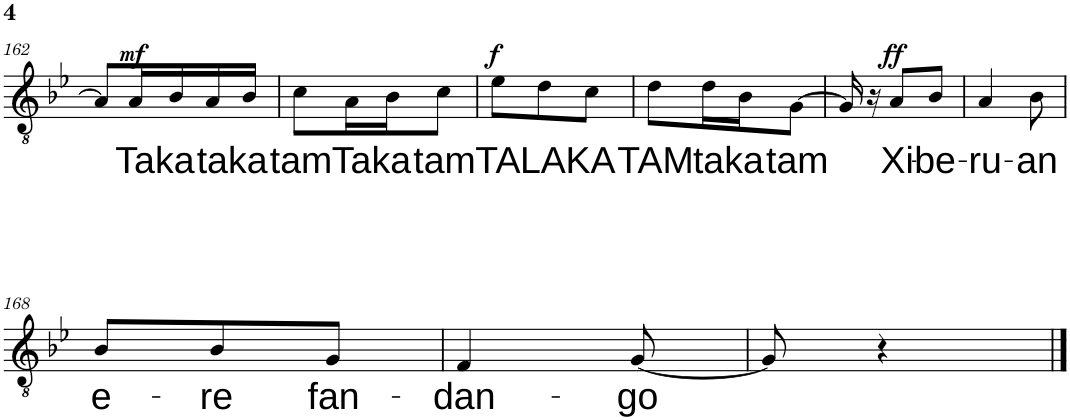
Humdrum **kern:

**kern	**text	**dynam
*part1	*part1	*part1
*staff1	*staff1	*staff1
*I"Ténor 2	*	*
*I'T.2	*	*
!!LO:PB:g=z
*clefGv2	*	*
*k[b-e-]	*	*
*M3/8	*	*
=162	=162	=162
8A/L]	.	.
!	!LO:LY:b	!LO:DY:a
16A/L	Ta	mf
!	!LO:LY:b	!
16B-/	ka	.
!	!LO:LY:b	!
16A/	ta	.
!	!LO:LY:b	!
16B-/JJ	ka	.
=163	=163	=163
!	!LO:LY:b	!
8c\L	tam	.
!	!LO:LY:b	!
16A\L	Ta	.
!	!LO:LY:b	!
16B-\J	ka	.
!	!LO:LY:b	!
8c\J	tam	.
=164	=164	=164
!	!LO:LY:b	!LO:DY:a
8e-\L	TA	f
!	!LO:LY:b	!
8d\	LA	.
!	!LO:LY:b	!
8c\J	KA	.
=165	=165	=165
!	!LO:LY:b	!
8d\L	TAM	.
!	!LO:LY:b	!
16d\L	ta	.
!	!LO:LY:b	!
16B-\J	ka	.
!	!LO:LY:b	!
[8G\J	tam	.
=166	=166	=166
16G/]	.	.
16r	.	.
!	!LO:LY:b	!LO:DY:a
8A/L	Xi-	ff
!	!LO:LY:b	!
8B-/J	-be-	.
=167	=167	=167
!	!LO:LY:b	!
4A/	-ru-	.
!	!LO:LY:b	!
8B-\	-an	.
!!LO:LB:g=z
=168	=168	=168
!	!LO:LY:b	!
8B-/L	e-	.
!	!LO:LY:b	!
8B-/	-re	.
!	!LO:LY:b	!
8G/J	fan-	.
=169	=169	=169
!	!LO:LY:b	!
4F/	-dan-	.
!	!LO:LY:b	!
[8G/	-go	.
=170	=170	=170
8G/]	.	.
4r	.	.
==	==	==
*-	*-	*-
